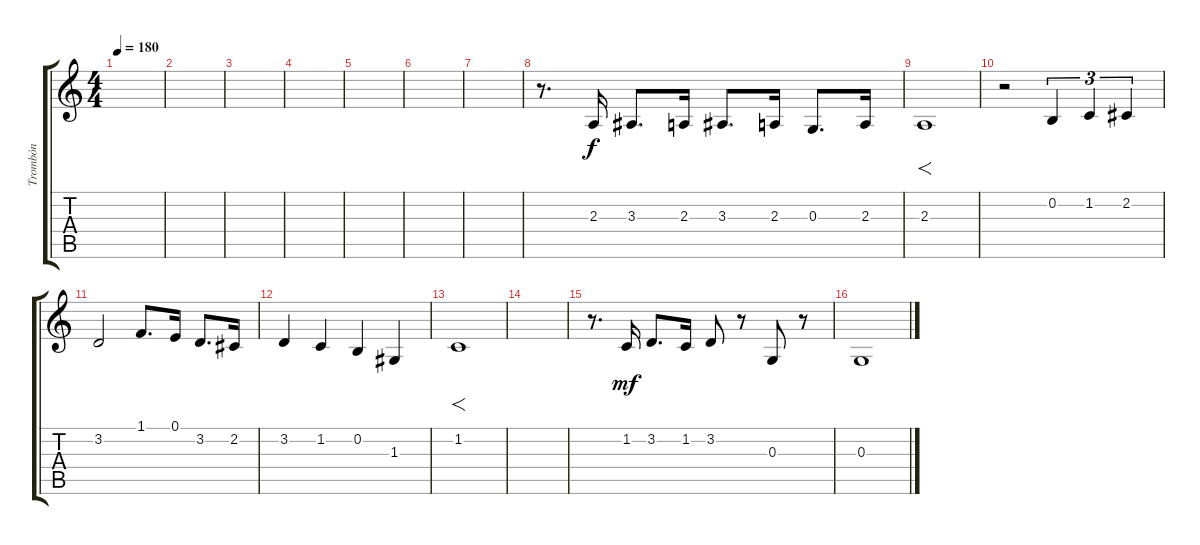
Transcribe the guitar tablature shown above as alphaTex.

\track ("Trombón" "Trombón") {instrument trombone}
\staff {score tabs}
\tuning (E4 B3 G3 D3 A2 E2) {hide}
\ts (4 4)
\tempo 180
\clef g2
\ks c
|
|
|
|
|
|
|
r.8{d} 2.3.16 3.3.8{d} 2.3.16 3.3.8{d} 2.3.16 0.3.8{d} 2.3.16 |
2.3.1{f} |
r.2 0.2.4{tu (3 2)} 1.2.4{tu (3 2)} 2.2.4{tu (3 2)} |
3.2.2 1.1.8{d} 0.1.16 3.2.8{d} 2.2.16 |
3.2.4 1.2.4 0.2.4 1.3.4 |
1.2.1{f} |
|
r.8{d} 1.2.16{dy mf} 3.2.8{d} 1.2.16 3.2.8 r.8 0.3.8 r.8 |
0.3.1
